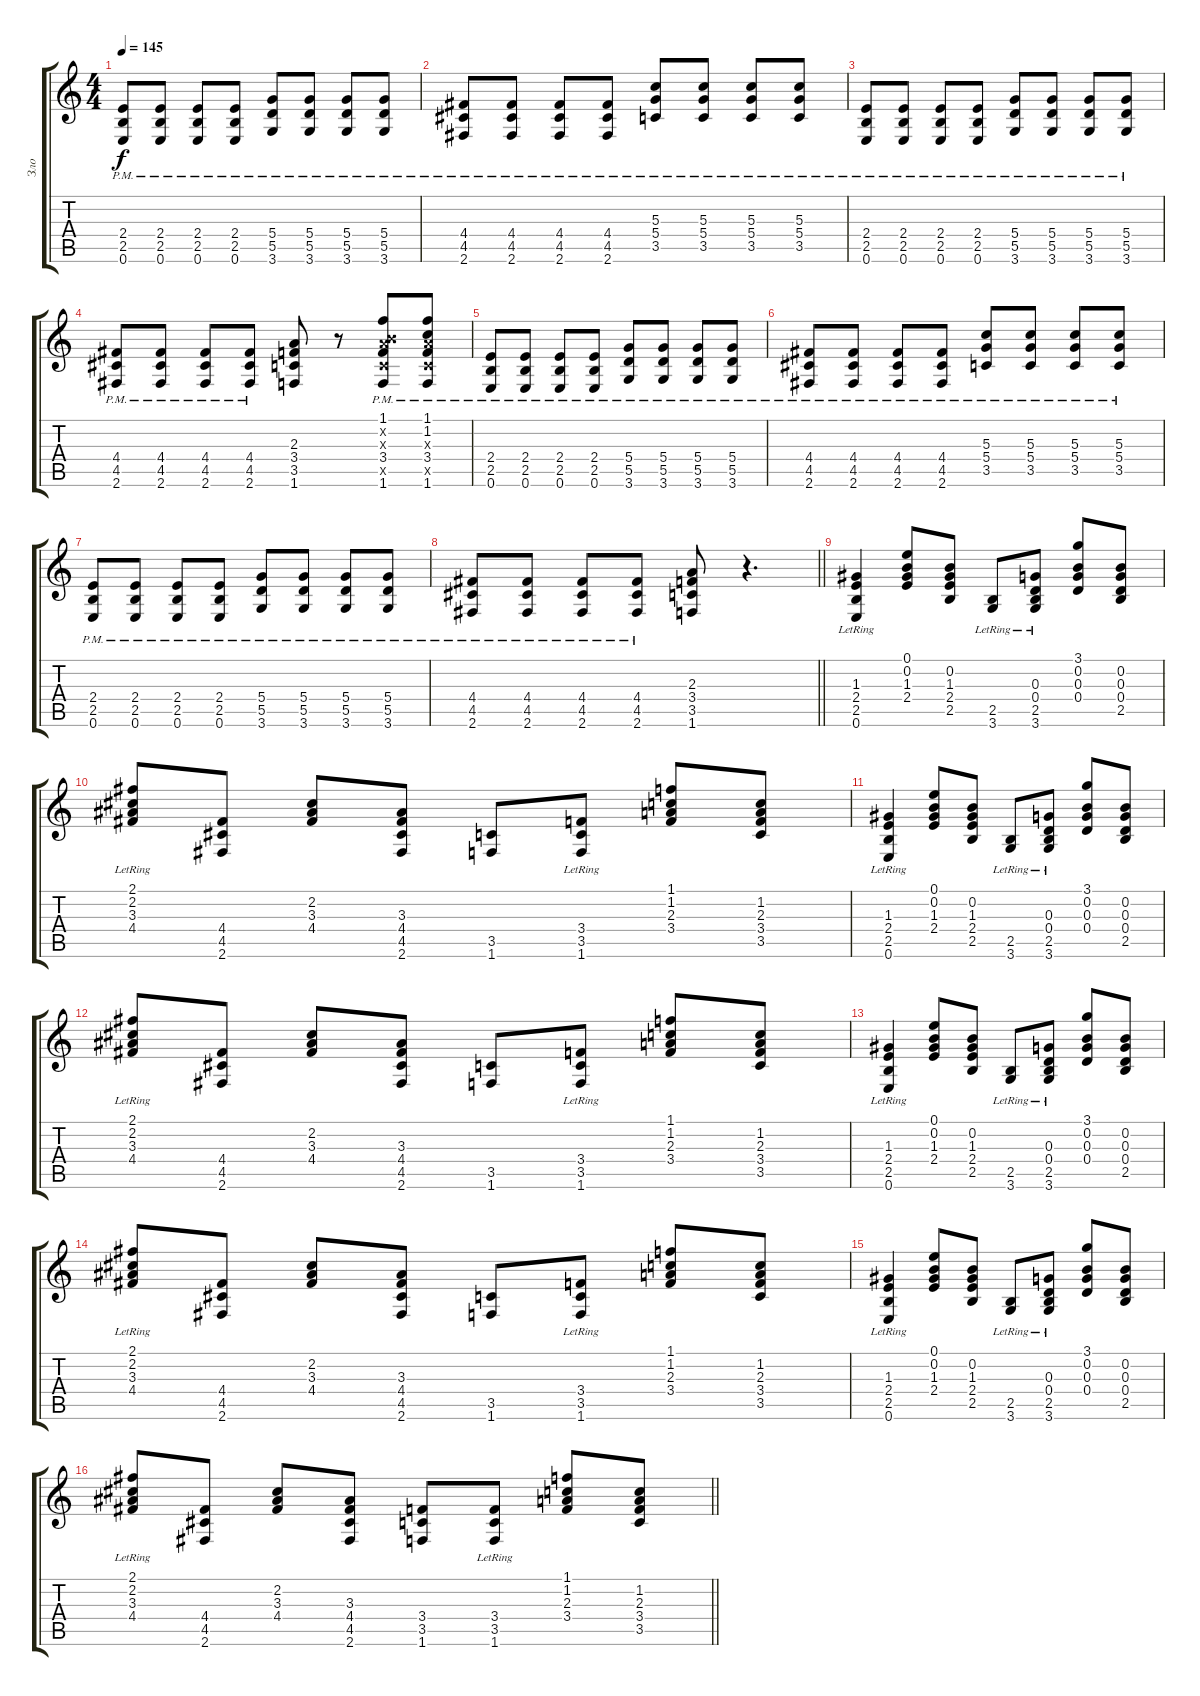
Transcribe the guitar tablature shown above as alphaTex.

\track ("Зло" "Зло") {instrument overdrivenguitar}
\staff {score tabs}
\tuning (E4 B3 G3 D3 A2 E2) {hide}
\ts (4 4)
\tempo 145
\clef g2
\ks c
(2.4{pm} 2.5{pm} 0.6).8{dy f} (2.4{pm} 2.5{pm} 0.6).8 (2.4{pm} 2.5{pm} 0.6).8 (2.4{pm} 2.5{pm} 0.6).8 (5.4{pm} 5.5{pm} 3.6).8 (5.4{pm} 5.5{pm} 3.6).8 (5.4{pm} 5.5{pm} 3.6).8 (5.4{pm} 5.5{pm} 3.6).8 |
(4.4{pm} 4.5{pm} 2.6).8 (4.4{pm} 4.5{pm} 2.6).8 (4.4{pm} 4.5{pm} 2.6).8 (4.4{pm} 4.5{pm} 2.6).8 (5.3{pm} 5.4{pm} 3.5).8 (5.3{pm} 5.4{pm} 3.5).8 (5.3{pm} 5.4{pm} 3.5).8 (5.3{pm} 5.4{pm} 3.5).8 |
(2.4{pm} 2.5{pm} 0.6).8 (2.4{pm} 2.5{pm} 0.6).8 (2.4{pm} 2.5{pm} 0.6).8 (2.4{pm} 2.5{pm} 0.6).8 (5.4{pm} 5.5{pm} 3.6).8 (5.4{pm} 5.5{pm} 3.6).8 (5.4{pm} 5.5{pm} 3.6).8 (5.4{pm} 5.5{pm} 3.6).8 |
(4.4{pm} 4.5{pm} 2.6).8 (4.4{pm} 4.5{pm} 2.6).8 (4.4{pm} 4.5{pm} 2.6).8 (4.4{pm} 4.5{pm} 2.6).8 (2.3 3.4 3.5 1.6).8 r.8 (1.1{pm} 0.2{x} 2.3{x} 3.4{pm} 3.5{x} 1.6{pm}).8 (1.1 1.2 2.3{x} 3.4{pm} 3.5{x} 1.6{pm}).8 |
(2.4{pm} 2.5{pm} 0.6).8 (2.4{pm} 2.5{pm} 0.6).8 (2.4{pm} 2.5{pm} 0.6).8 (2.4{pm} 2.5{pm} 0.6).8 (5.4{pm} 5.5{pm} 3.6).8 (5.4{pm} 5.5{pm} 3.6).8 (5.4{pm} 5.5{pm} 3.6).8 (5.4{pm} 5.5{pm} 3.6).8 |
(4.4{pm} 4.5{pm} 2.6).8 (4.4{pm} 4.5{pm} 2.6).8 (4.4{pm} 4.5{pm} 2.6).8 (4.4{pm} 4.5{pm} 2.6).8 (5.3{pm} 5.4{pm} 3.5).8 (5.3{pm} 5.4{pm} 3.5).8 (5.3{pm} 5.4{pm} 3.5).8 (5.3{pm} 5.4{pm} 3.5).8 |
(2.4{pm} 2.5{pm} 0.6).8 (2.4{pm} 2.5{pm} 0.6).8 (2.4{pm} 2.5{pm} 0.6).8 (2.4{pm} 2.5{pm} 0.6).8 (5.4{pm} 5.5{pm} 3.6).8 (5.4{pm} 5.5{pm} 3.6).8 (5.4{pm} 5.5{pm} 3.6).8 (5.4{pm} 5.5{pm} 3.6).8 |
\barLineRight lightlight
(4.4{pm} 4.5{pm} 2.6).8 (4.4{pm} 4.5{pm} 2.6).8 (4.4{pm} 4.5{pm} 2.6).8 (4.4{pm} 4.5{pm} 2.6).8 (2.3 3.4 3.5 1.6).8 r.4{d} |
(1.3{lr} 2.4{lr} 2.5{lr} 0.6{lr}).4 (0.1 0.2 1.3 2.4).8 (0.2 1.3 2.4 2.5).8 (2.5{lr} 3.6{lr}).8 (0.3{lr} 0.4{lr} 2.5{lr} 3.6{lr}).8 (3.1 0.2 0.3 0.4).8 (0.2 0.3 0.4 2.5).8 |
(2.1{lr} 2.2{lr} 3.3{lr} 4.4{lr}).8 (4.4 4.5 2.6).8 (2.2 3.3 4.4).8 (3.3 4.4 4.5 2.6).8 (3.5 1.6).8 (3.4{lr} 3.5{lr} 1.6{lr}).8 (1.1 1.2 2.3 3.4).8 (1.2 2.3 3.4 3.5).8 |
(1.3{lr} 2.4{lr} 2.5{lr} 0.6{lr}).4 (0.1 0.2 1.3 2.4).8 (0.2 1.3 2.4 2.5).8 (2.5{lr} 3.6{lr}).8 (0.3{lr} 0.4{lr} 2.5{lr} 3.6{lr}).8 (3.1 0.2 0.3 0.4).8 (0.2 0.3 0.4 2.5).8 |
(2.1{lr} 2.2{lr} 3.3{lr} 4.4{lr}).8 (4.4 4.5 2.6).8 (2.2 3.3 4.4).8 (3.3 4.4 4.5 2.6).8 (3.5 1.6).8 (3.4{lr} 3.5{lr} 1.6{lr}).8 (1.1 1.2 2.3 3.4).8 (1.2 2.3 3.4 3.5).8 |
(1.3{lr} 2.4{lr} 2.5{lr} 0.6{lr}).4 (0.1 0.2 1.3 2.4).8 (0.2 1.3 2.4 2.5).8 (2.5{lr} 3.6{lr}).8 (0.3{lr} 0.4{lr} 2.5{lr} 3.6{lr}).8 (3.1 0.2 0.3 0.4).8 (0.2 0.3 0.4 2.5).8 |
(2.1{lr} 2.2{lr} 3.3{lr} 4.4{lr}).8 (4.4 4.5 2.6).8 (2.2 3.3 4.4).8 (3.3 4.4 4.5 2.6).8 (3.5 1.6).8 (3.4{lr} 3.5{lr} 1.6{lr}).8 (1.1 1.2 2.3 3.4).8 (1.2 2.3 3.4 3.5).8 |
(1.3{lr} 2.4{lr} 2.5{lr} 0.6{lr}).4 (0.1 0.2 1.3 2.4).8 (0.2 1.3 2.4 2.5).8 (2.5{lr} 3.6{lr}).8 (0.3{lr} 0.4{lr} 2.5{lr} 3.6{lr}).8 (3.1 0.2 0.3 0.4).8 (0.2 0.3 0.4 2.5).8 |
\barLineRight lightlight
(2.1{lr} 2.2{lr} 3.3{lr} 4.4{lr}).8 (4.4 4.5 2.6).8 (2.2 3.3 4.4).8 (3.3 4.4 4.5 2.6).8 (3.4 3.5 1.6).8 (3.4{lr} 3.5{lr} 1.6{lr}).8 (1.1 1.2 2.3 3.4).8 (1.2 2.3 3.4 3.5).8
